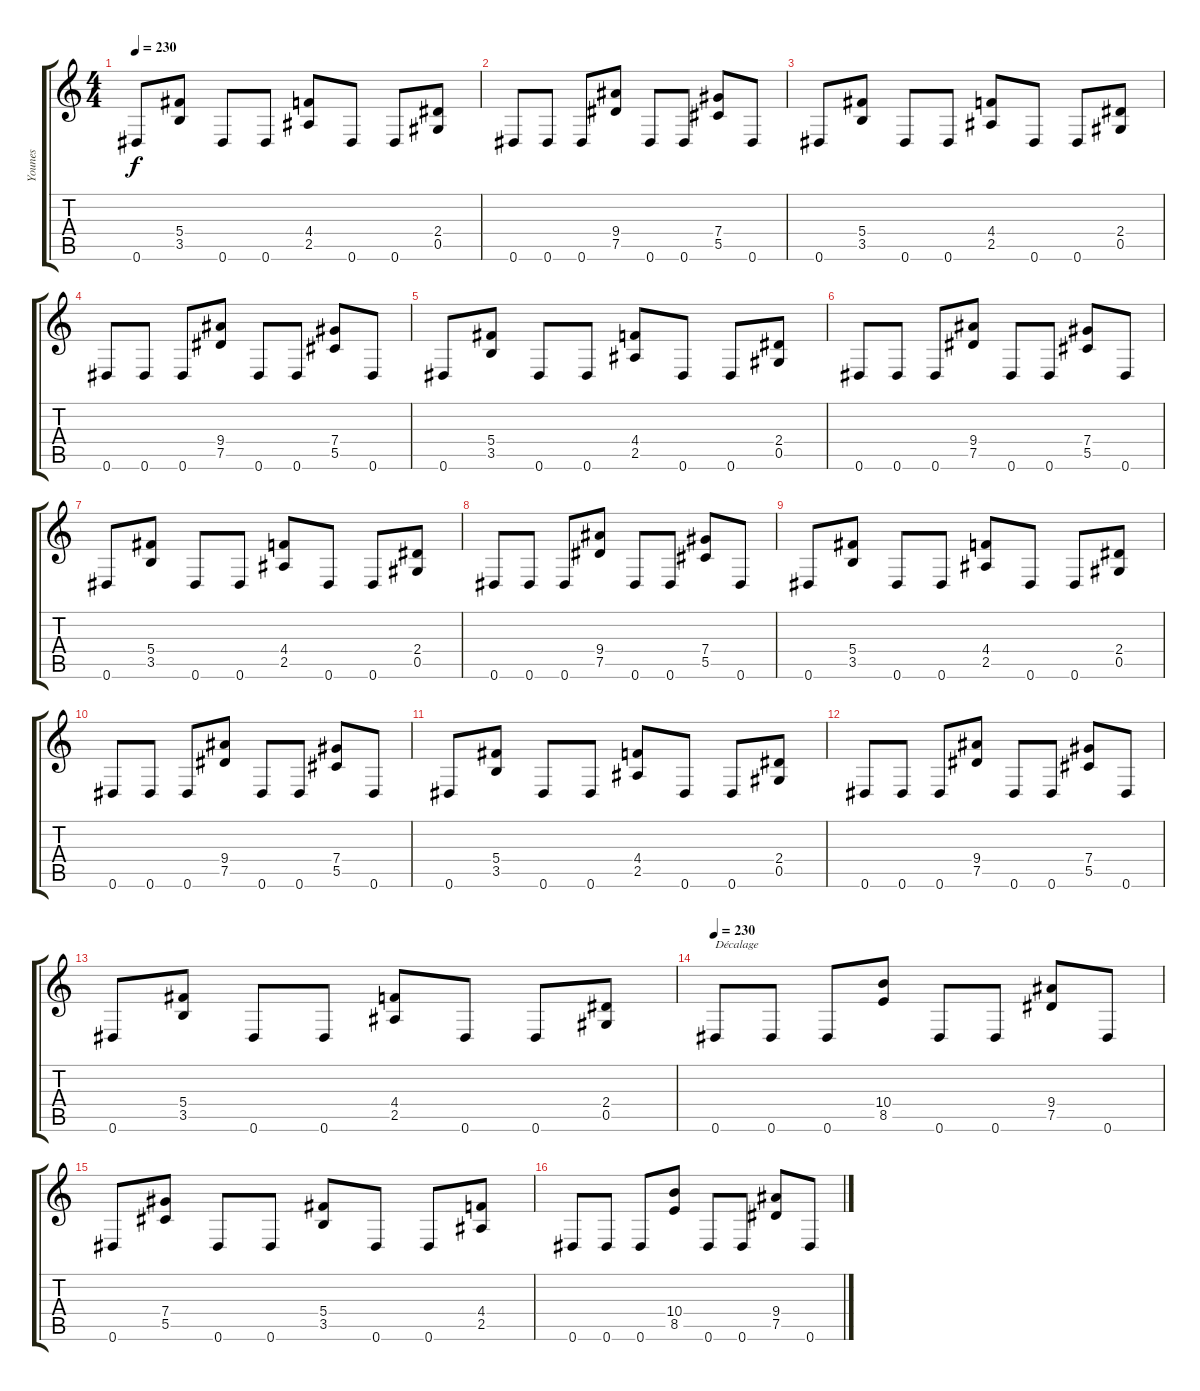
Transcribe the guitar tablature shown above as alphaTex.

\track ("Younes" "Younes") {instrument overdrivenguitar}
\staff {score tabs}
\tuning (Eb4 Bb3 Gb3 Db3 Ab2 Eb2) {hide}
\ts (4 4)
\tempo 230
\clef g2
\ks c
0.6.8{dy f} (5.4 3.5).8 0.6.8 0.6.8 (4.4 2.5).8 0.6.8 0.6.8 (2.4 0.5).8 |
0.6.8 0.6.8 0.6.8 (9.4 7.5).8 0.6.8 0.6.8 (7.4 5.5).8 0.6.8 |
0.6.8 (5.4 3.5).8 0.6.8 0.6.8 (4.4 2.5).8 0.6.8 0.6.8 (2.4 0.5).8 |
0.6.8 0.6.8 0.6.8 (9.4 7.5).8 0.6.8 0.6.8 (7.4 5.5).8 0.6.8 |
0.6.8 (5.4 3.5).8 0.6.8 0.6.8 (4.4 2.5).8 0.6.8 0.6.8 (2.4 0.5).8 |
0.6.8 0.6.8 0.6.8 (9.4 7.5).8 0.6.8 0.6.8 (7.4 5.5).8 0.6.8 |
0.6.8 (5.4 3.5).8 0.6.8 0.6.8 (4.4 2.5).8 0.6.8 0.6.8 (2.4 0.5).8 |
0.6.8 0.6.8 0.6.8 (9.4 7.5).8 0.6.8 0.6.8 (7.4 5.5).8 0.6.8 |
0.6.8 (5.4 3.5).8 0.6.8 0.6.8 (4.4 2.5).8 0.6.8 0.6.8 (2.4 0.5).8 |
0.6.8 0.6.8 0.6.8 (9.4 7.5).8 0.6.8 0.6.8 (7.4 5.5).8 0.6.8 |
0.6.8 (5.4 3.5).8 0.6.8 0.6.8 (4.4 2.5).8 0.6.8 0.6.8 (2.4 0.5).8 |
0.6.8 0.6.8 0.6.8 (9.4 7.5).8 0.6.8 0.6.8 (7.4 5.5).8 0.6.8 |
0.6.8 (5.4 3.5).8 0.6.8 0.6.8 (4.4 2.5).8 0.6.8 0.6.8 (2.4 0.5).8 |
\tempo 230
0.6.8{txt "Décalage"} 0.6.8 0.6.8 (10.4 8.5).8 0.6.8 0.6.8 (9.4 7.5).8 0.6.8 |
0.6.8 (7.4 5.5).8 0.6.8 0.6.8 (5.4 3.5).8 0.6.8 0.6.8 (4.4 2.5).8 |
0.6.8 0.6.8 0.6.8 (10.4 8.5).8 0.6.8 0.6.8 (9.4 7.5).8 0.6.8
